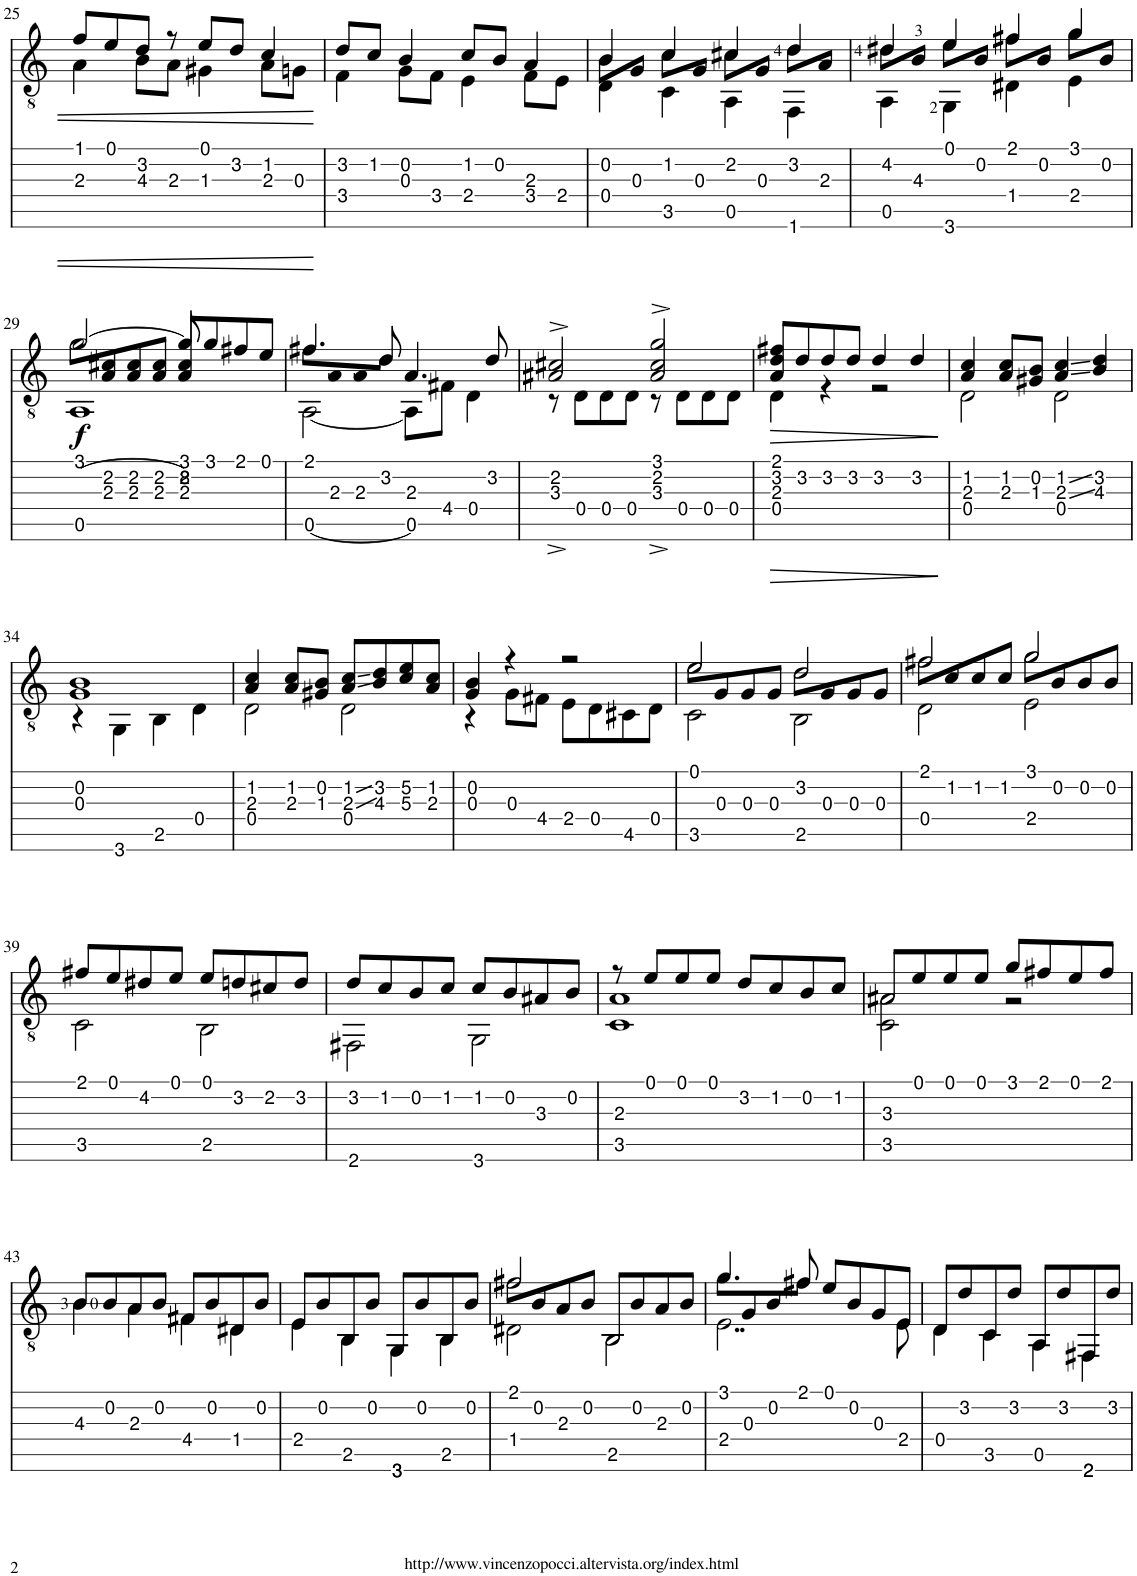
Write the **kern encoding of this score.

**kern	**kern	**dynam
*part1	*part1	*part1
*staff2	*staff1	*staff1/2
*I"Guitar	*	*
*I'Guit.	*	*
!!LO:PB:g=z
*	*clefGv2	*
*k[]	*k[]	*
*M4/4	*M4/4	*
*met(c)	*met(c)	*
=25	=25	=25
*^	*^	*
8fL	4A	8f/L	4A\	.
8eJ	.	8e/	.	.
8d	8BL	8d/J	8B\L	.
8r	8AJ	8r	8A\J	.
8eL	4G#	8e/L	4G#X\	.
8dJ	.	8d/J	.	.
4c	8AL	4c/	8A\L	.
.	8GJ	.	8Gn\J	.
=26	=26	=26	=26	=26
8dL	4F	8d/L	4F\	.
8cJ	.	8c/J	.	.
4B	8GL	4B/	8G\L	.
.	8FJ	.	8F\J	.
8cL	4E	8c/L	4E\	.
8BJ	.	8B/J	.	.
4A	8FL	4A/	8F\L	.
.	8EJ	.	8E\J	.
=27	=27	=27	=27	=27
*	*^	*	*^	*
8BL	4D	4B	8B\L	4D\	4B/	.
8GJ	.	.	8G/J	.	.	.
8cL	4C	4c	8c\L	4C\	4c/	.
8GJ	.	.	8G/J	.	.	.
8c#L	4AA	4c#	8c#X\L	4AA\	4c#/	.
8GJ	.	.	8G/J	.	.	.
8dL	4FF	4d	8d\L	4FF\	4d/	.
8AJ	.	.	8A/J	.	.	.
=28	=28	=28	=28	=28	=28	=28
8d#L	4AA	4d#	8d#X\L	4AA\	4d#/	.
8BJ	.	.	8B/J	.	.	.
8eL	4GG	4e	8e\L	4GG\	4e/	.
8BJ	.	.	8B/J	.	.	.
8f#L	4D#	4f#	8f#X\L	4D#X\	4f#/	.
8BJ	.	.	8B/J	.	.	.
8gL	4E	4g	8g\L	4E\	4g/	.
8BJ	.	.	8B/J	.	.	.
!!LO:LB:g=z	!!	!!
=29	=29	=29	=29	=29	=29	=29
!	!	!	!LO:N:head=open	!	!	!LO:DY:b
8gL	1AA	[2g	8g\L	1AA	[2g/	f
8A\ 8c#\J	.	.	8A/ 8c#X/	.	.	.
8A\ 8c#\L	.	.	8A/ 8c#/	.	.	.
8A\ 8c#\J	.	.	8A/ 8c#/J	.	.	.
8A\ 8c#\ 8g\L	.	8g]	8A/ 8c#/ 8g/L	.	8g/]	.
8gJ	.	4.ryy	8g/	.	4.ryy	.
8f#L	.	.	8f#X/	.	.	.
8eJ	.	.	8e/J	.	.	.
=30	=30	=30	=30	=30	=30	=30
8f#L	[2AA	4.f#	8f#X\L	[2AA\	4.f#/	.
8AJ	.	.	8A/	.	.	.
8AL	.	.	8A/	.	.	.
8dJ	.	8d	8d\J	.	8d/	.
4.A	8AAL]	2ryy	4.A/	8AA\L]	2ryy	.
.	8F#J	.	.	8F#X\J	.	.
.	4D	.	.	4D\	.	.
8d	.	.	8d/	.	.	.
*	*v	*v	*	*	*	*
*	*	*	*v	*v	*
=31	=31	=31	=31	=31
2A#^ 2c#^	8r	2A#X/^ 2c#X/^	8r	.
.	8D	.	8D\L	.
.	8DL	.	8D\	.
.	8DJ	.	8D\J	.
2A#^ 2c#^ 2g^	8r	2A#/^ 2c#/^ 2g/^	8r	.
.	8D	.	8D\L	.
.	8DL	.	8D\	.
.	8DJ	.	8D\J	.
=32	=32	=32	=32	=32
!	!	!	!	!LO:HP:b
8A\ 8d\ 8f#\L	4D	8A/ 8d/ 8f#X/L	4D\	>
8dJ	.	8d/	.	.
8dL	4r	8d/	4r	.
8dJ	.	8d/J	.	.
4d	2r	4d/	2r	.
4d	.	4d/	.	.
*v	*v	*	*	*
*	*v	*v	*
.	.	]
=33	=33	=33
*^	*^	*
4A 4c	2D	4A/ 4c/	2D\	.
8A\ 8c\L	.	8A/ 8c/L	.	.
8G#\ 8B\J	.	8G#X/ 8B/J	.	.
4A 4c	2D	4A/ 4c/	2D\	.
4B 4d	.	4B/ 4d/	.	.
!!LO:LB:g=z	!!
=34	=34	=34	=34	=34
1G 1B	4r	1G 1B	4r	.
.	4GG	.	4GG\	.
.	4BB	.	4BB\	.
.	4D	.	4D\	.
=35	=35	=35	=35	=35
4A 4c	2D	4A/ 4c/	2D\	.
8A\ 8c\L	.	8A/ 8c/L	.	.
8G#\ 8B\J	.	8G#X/ 8B/J	.	.
8A\ 8c\L	2D	8A/ 8c/L	2D\	.
8B\ 8d\J	.	8B/ 8d/	.	.
8c\ 8e\L	.	8c/ 8e/	.	.
8A\ 8c\J	.	8A/ 8c/J	.	.
=36	=36	=36	=36	=36
4G 4B	4r	4G/ 4B/	4r	.
4r	8GL	4r	8G\L	.
.	8F#J	.	8F#X\J	.
2r	8EL	2r	8E\L	.
.	8DJ	.	8D\	.
.	8C#L	.	8C#X\	.
.	8DJ	.	8D\J	.
=37	=37	=37	=37	=37
*	*^	*	*	*
!	!	!	!LO:N:head=open	!	!
*	*	*	*	*^	*
8eL	2C	2e	8e\L	2C\	2e/	.
8GJ	.	.	8G/	.	.	.
8GL	.	.	8G/	.	.	.
8GJ	.	.	8G/J	.	.	.
!	!	!	!LO:N:head=open	!	!	!
8dL	2BB	2d	8d\L	2BB\	2d/	.
8GJ	.	.	8G/	.	.	.
8GL	.	.	8G/	.	.	.
8GJ	.	.	8G/J	.	.	.
=38	=38	=38	=38	=38	=38	=38
!	!	!	!LO:N:head=open	!	!	!
8f#L	2D	2f#	8f#X\L	2D\	2f#/	.
8cJ	.	.	8c/	.	.	.
8cL	.	.	8c/	.	.	.
8cJ	.	.	8c/J	.	.	.
!	!	!	!LO:N:head=open	!	!	!
8gL	2E	2g	8g\L	2E\	2g/	.
8BJ	.	.	8B/	.	.	.
8BL	.	.	8B/	.	.	.
8BJ	.	.	8B/J	.	.	.
*	*v	*v	*	*	*	*
*	*	*	*v	*v	*
!!LO:LB:g=z
=39	=39	=39	=39	=39
8f#L	2C	8f#X/L	2C\	.
8eJ	.	8e/	.	.
8d#L	.	8d#X/	.	.
8eJ	.	8e/J	.	.
8eL	2BB	8e/L	2BB\	.
8dJ	.	8dn/	.	.
8c#L	.	8c#X/	.	.
8dJ	.	8d/J	.	.
=40	=40	=40	=40	=40
8dL	2FF#	8d/L	2FF#X\	.
8cJ	.	8c/	.	.
8BL	.	8B/	.	.
8cJ	.	8c/J	.	.
8cL	2GG	8c/L	2GG\	.
8BJ	.	8B/	.	.
8A#L	.	8A#X/	.	.
8BJ	.	8B/J	.	.
=41	=41	=41	=41	=41
8r	1C 1A	8r	1C 1A	.
8e	.	8e/L	.	.
8eL	.	8e/	.	.
8eJ	.	8e/J	.	.
8dL	.	8d/L	.	.
8cJ	.	8c/	.	.
8BL	.	8B/	.	.
8cJ	.	8c/J	.	.
=42	=42	=42	=42	=42
!	!	!LO:N:head=open	!	!
8A#L	2C 2A#	8A#X/L	2C\ 2A#\	.
8eJ	.	8e/	.	.
8eL	.	8e/	.	.
8eJ	.	8e/J	.	.
8gL	2r	8g/L	2r	.
8f#J	.	8f#X/	.	.
8eL	.	8e/	.	.
8f#J	.	8f#/J	.	.
!!LO:LB:g=z	!!
=43	=43	=43	=43	=43
8BL	4B	8B/L	4B\	.
8BJ	.	8B/	.	.
8AL	4A	8A/	4A\	.
8BJ	.	8B/J	.	.
8F#L	4F#	8F#X/L	4F#\	.
8BJ	.	8B/	.	.
8D#L	4D#	8D#X/	4D#\	.
8BJ	.	8B/J	.	.
=44	=44	=44	=44	=44
8EL	4E	8E/L	4E\	.
8BJ	.	8B/	.	.
8BBL	4BB	8BB/	4BB\	.
8BJ	.	8B/J	.	.
8GGL	4GG	8GG/L	4GG\	.
8BJ	.	8B/	.	.
8BBL	4BB	8BB/	4BB\	.
8BJ	.	8B/J	.	.
*	*	*v	*v	*
=45	=45	=45	=45
*	*^	*	*
!	!	!	!LO:N:head=open	!
*	*	*	*^	*
*	*	*	*	*^	*
8f#L	2D#	2f#	8f#X\L	2D#X\	2f#/	.
8BJ	.	.	8B/	.	.	.
8AL	.	.	8A/	.	.	.
8BJ	.	.	8B/J	.	.	.
!	!	!	!LO:N:head=open	!	!	!
8BBL	2BB	2ryy	8BB/L	2BB\	2ryy	.
8BJ	.	.	8B/	.	.	.
8AL	.	.	8A/	.	.	.
8BJ	.	.	8B/J	.	.	.
=46	=46	=46	=46	=46	=46	=46
8gL	2..E	4.g	8g\L	2..E\	4.g/	.
8GJ	.	.	8G/	.	.	.
8BL	.	.	8B/	.	.	.
8f#J	.	8f#	8f#X\J	.	8f#/	.
8eL	.	2ryy	8e/L	.	2ryy	.
8BJ	.	.	8B/	.	.	.
8GL	.	.	8G/	.	.	.
8EJ	8E	.	8E/J	8E\	.	.
*	*v	*v	*	*	*	*
*	*	*	*v	*v	*
=47	=47	=47	=47	=47
8DL	4D	8D/L	4D\	.
8dJ	.	8d/	.	.
8CL	4C	8C/	4C\	.
8dJ	.	8d/J	.	.
8AAL	4AA	8AA/L	4AA\	.
8dJ	.	8d/	.	.
8FF#L	4FF#	8FF#X/	4FF#\	.
8dJ	.	8d/J	.	.
*v	*v	*	*	*
*	*v	*v	*
=	=	=
*-	*-	*-
